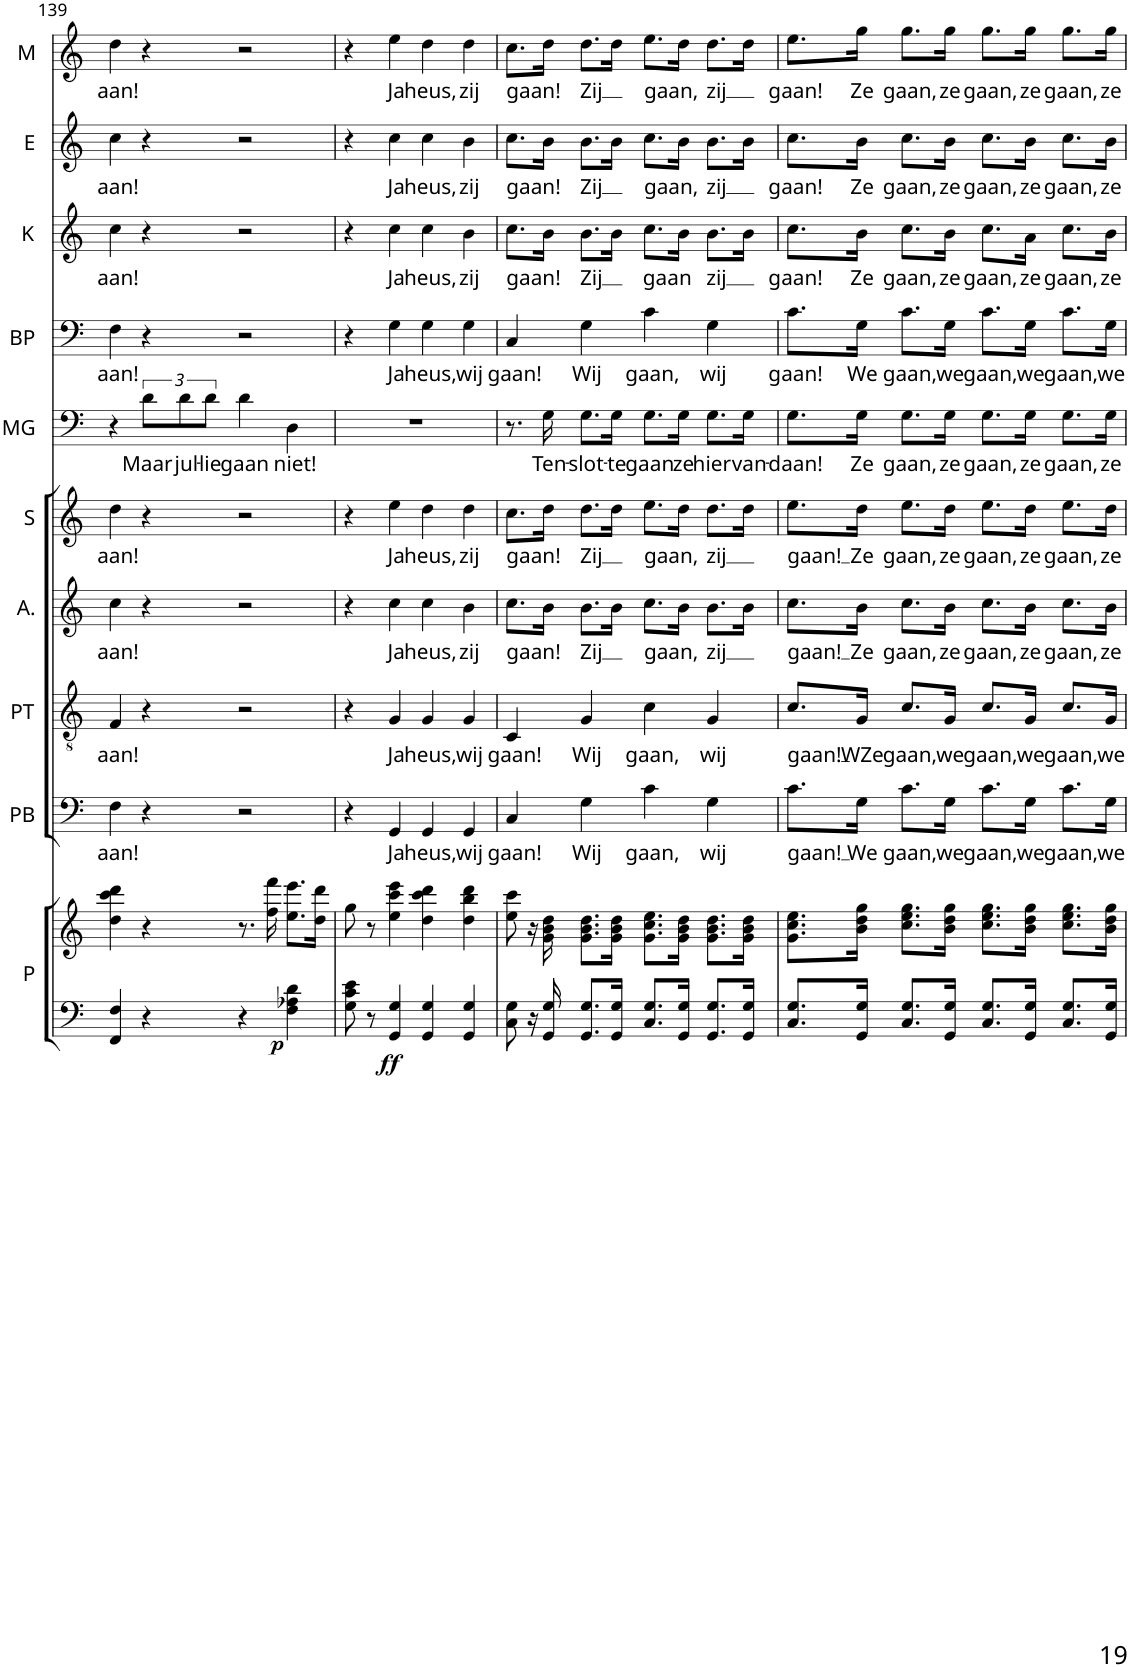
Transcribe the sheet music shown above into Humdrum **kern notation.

**kern	**kern	**dynam	**kern	**text	**kern	**text	**kern	**text	**kern	**text	**kern	**text	**kern	**text	**kern	**text	**kern	**text	**kern	**text
*part10	*part10	*part10	*part9	*part9	*part8	*part8	*part7	*part7	*part6	*part6	*part5	*part5	*part4	*part4	*part3	*part3	*part2	*part2	*part1	*part1
*staff11	*staff10	*staff10/11	*staff9	*staff9	*staff8	*staff8	*staff7	*staff7	*staff6	*staff6	*staff5	*staff5	*staff4	*staff4	*staff3	*staff3	*staff2	*staff2	*staff1	*staff1
*I"Piano	*	*	*I"Politie Bas	*	*I"Politie Tenor	*	*I"Alt	*	*I"Sopraan	*	*I"Major General	*	*I"Politie Brigadier	*	*I"Kate	*	*I"Edith	*	*I"Mabel	*
*I'P	*	*	*I'PB	*	*I'PT	*	*I'A.	*	*I'S	*	*I'MG	*	*	*	*I'K	*	*I'E	*	*I'M	*
!!LO:PB:g=z
*clefF4	*clefG2	*	*clefF4	*	*clefGv2	*	*clefG2	*	*clefG2	*	*clefF4	*	*clefF4	*	*clefG2	*	*clefG2	*	*clefG2	*
*	*	*	*	*	*Trd8c14	*	*	*	*	*	*Trd7c12	*	*Trd4c7	*	*	*	*	*	*	*
*k[]	*k[]	*	*k[]	*	*k[]	*	*k[]	*	*k[]	*	*k[]	*	*k[]	*	*k[]	*	*k[]	*	*k[]	*
*M4/4	*M4/4	*	*M4/4	*	*M4/4	*	*M4/4	*	*M4/4	*	*M4/4	*	*M4/4	*	*M4/4	*	*M4/4	*	*M4/4	*
*met(c)	*met(c)	*	*met(c)	*	*met(c)	*	*met(c)	*	*met(c)	*	*met(c)	*	*met(c)	*	*met(c)	*	*met(c)	*	*met(c)	*
=139	=139	=139	=139	=139	=139	=139	=139	=139	=139	=139	=139	=139	=139	=139	=139	=139	=139	=139	=139	=139
!	!	!	!	!LO:LY:b	!	!LO:LY:b	!	!LO:LY:b	!	!LO:LY:b	!	!	!	!LO:LY:b	!	!LO:LY:b	!	!LO:LY:b	!	!LO:LY:b
4FF/ 4F/	4dd\ 4ccc\ 4ddd\	.	4F\	aan!	4F/	aan!	4cc\	aan!	4dd\	aan!	4r	.	4F\	aan!	4cc\	aan!	4cc\	aan!	4dd\	aan!
!	!	!	!	!	!	!	!	!	!	!	!	!LO:LY:b	!	!	!	!	!	!	!	!
4r	4r	.	4r	.	4r	.	4r	.	4r	.	12d\L	Maar	4r	.	4r	.	4r	.	4r	.
!	!	!	!	!	!	!	!	!	!	!	!	!LO:LY:b	!	!	!	!	!	!	!	!
.	.	.	.	.	.	.	.	.	.	.	12d\	jul-	.	.	.	.	.	.	.	.
!	!	!	!	!	!	!	!	!	!	!	!	!LO:LY:b	!	!	!	!	!	!	!	!
.	.	.	.	.	.	.	.	.	.	.	12d\J	-lie	.	.	.	.	.	.	.	.
!	!	!LO:DY:b=2	!	!	!	!	!	!	!	!	!	!LO:LY:b	!	!	!	!	!	!	!	!
4r	8.r	p	2r	.	2r	.	2r	.	2r	.	4d\	gaan	2r	.	2r	.	2r	.	2r	.
.	16ff\ 16fff\	.	.	.	.	.	.	.	.	.	.	.	.	.	.	.	.	.	.	.
!	!	!	!	!	!	!	!	!	!	!	!	!LO:LY:b	!	!	!	!	!	!	!	!
4F\ 4A-X\ 4d\	8.ee\ 8.eee\L	.	.	.	.	.	.	.	.	.	4D\	niet!	.	.	.	.	.	.	.	.
.	16dd\ 16ddd\Jk	.	.	.	.	.	.	.	.	.	.	.	.	.	.	.	.	.	.	.
=140	=140	=140	=140	=140	=140	=140	=140	=140	=140	=140	=140	=140	=140	=140	=140	=140	=140	=140	=140	=140
8G\ 8c\ 8e\	8gg\	.	4r	.	4r	.	4r	.	4r	.	1r	.	4r	.	4r	.	4r	.	4r	.
8r	8r	.	.	.	.	.	.	.	.	.	.	.	.	.	.	.	.	.	.	.
!	!	!LO:DY:b=2	!	!LO:LY:b	!	!LO:LY:b	!	!LO:LY:b	!	!LO:LY:b	!	!	!	!LO:LY:b	!	!LO:LY:b	!	!LO:LY:b	!	!LO:LY:b
4GG/ 4G/	4ee\ 4ccc\ 4eee\	ff	4GG/	Ja	4G/	Ja	4cc\	Ja	4ee\	Ja	.	.	4G\	Ja	4cc\	Ja	4cc\	Ja	4ee\	Ja
!	!	!	!	!LO:LY:b	!	!LO:LY:b	!	!LO:LY:b	!	!LO:LY:b	!	!	!	!LO:LY:b	!	!LO:LY:b	!	!LO:LY:b	!	!LO:LY:b
4GG/ 4G/	4dd\ 4ccc\ 4ddd\	.	4GG/	heus,	4G/	heus,	4cc\	heus,	4dd\	heus,	.	.	4G\	heus,	4cc\	heus,	4cc\	heus,	4dd\	heus,
!	!	!	!	!LO:LY:b	!	!LO:LY:b	!	!LO:LY:b	!	!LO:LY:b	!	!	!	!LO:LY:b	!	!LO:LY:b	!	!LO:LY:b	!	!LO:LY:b
4GG/ 4G/	4dd\ 4bb\ 4ddd\	.	4GG/	wij	4G/	wij	4b\	zij	4dd\	zij	.	.	4G\	wij	4b\	zij	4b\	zij	4dd\	zij
=141	=141	=141	=141	=141	=141	=141	=141	=141	=141	=141	=141	=141	=141	=141	=141	=141	=141	=141	=141	=141
!	!	!	!	!LO:LY:b	!	!LO:LY:b	!	!LO:LY:b	!	!LO:LY:b	!	!	!	!LO:LY:b	!	!LO:LY:b	!	!LO:LY:b	!	!LO:LY:b
8C\ 8G\	8ee\ 8ccc\	.	4C/	gaan!	4C/	gaan!	8.cc\L	gaan!	8.cc\L	gaan!	8.r	.	4C/	gaan!	8.cc\L	gaan!	8.cc\L	gaan!	8.cc\L	gaan!
16r	16r	.	.	.	.	.	.	.	.	.	.	.	.	.	.	.	.	.	.	.
!	!	!	!	!	!	!	!	!	!	!	!	!LO:LY:b	!	!	!	!	!	!	!	!
16GG/ 16G/	16g\ 16b\ 16dd\	.	.	.	.	.	16b\Jk	.	16dd\Jk	.	16G\	Ten-	.	.	16b\Jk	.	16b\Jk	.	16dd\Jk	.
!	!	!	!	!LO:LY:b	!	!LO:LY:b	!	!LO:LY:b	!	!LO:LY:b	!	!LO:LY:b	!	!LO:LY:b	!	!LO:LY:b	!	!LO:LY:b	!	!LO:LY:b
8.GG/ 8.G/L	8.g\ 8.b\ 8.dd\L	.	4G\	Wij	4G/	Wij	8.b\L	Zij	8.dd\L	Zij	8.G\L	-slot-	4G\	Wij	8.b\L	Zij	8.b\L	Zij	8.dd\L	Zij
!	!	!	!	!	!	!	!	!	!	!	!	!LO:LY:b	!	!	!	!	!	!	!	!
16GG/ 16G/Jk	16g\ 16b\ 16dd\Jk	.	.	.	.	.	16b\Jk	.	16dd\Jk	.	16G\Jk	-te	.	.	16b\Jk	.	16b\Jk	.	16dd\Jk	.
!	!	!	!	!LO:LY:b	!	!LO:LY:b	!	!LO:LY:b	!	!LO:LY:b	!	!LO:LY:b	!	!LO:LY:b	!	!LO:LY:b	!	!LO:LY:b	!	!LO:LY:b
8.C/ 8.G/L	8.g\ 8.cc\ 8.ee\L	.	4c\	gaan,	4c\	gaan,	8.cc\L	gaan,	8.ee\L	gaan,	8.G\L	gaan	4c\	gaan,	8.cc\L	gaan	8.cc\L	gaan,	8.ee\L	gaan,
!	!	!	!	!	!	!	!	!	!	!	!	!LO:LY:b	!	!	!	!	!	!	!	!
16GG/ 16G/Jk	16g\ 16b\ 16dd\Jk	.	.	.	.	.	16b\Jk	.	16dd\Jk	.	16G\Jk	ze	.	.	16b\Jk	.	16b\Jk	.	16dd\Jk	.
!	!	!	!	!LO:LY:b	!	!LO:LY:b	!	!LO:LY:b	!	!LO:LY:b	!	!LO:LY:b	!	!LO:LY:b	!	!LO:LY:b	!	!LO:LY:b	!	!LO:LY:b
8.GG/ 8.G/L	8.g\ 8.b\ 8.dd\L	.	4G\	wij	4G/	wij	8.b\L	zij	8.dd\L	zij	8.G\L	hier	4G\	wij	8.b\L	zij	8.b\L	zij	8.dd\L	zij
!	!	!	!	!	!	!	!	!	!	!	!	!LO:LY:b	!	!	!	!	!	!	!	!
16GG/ 16G/Jk	16g\ 16b\ 16dd\Jk	.	.	.	.	.	16b\Jk	.	16dd\Jk	.	16G\Jk	van-	.	.	16b\Jk	.	16b\Jk	.	16dd\Jk	.
=142	=142	=142	=142	=142	=142	=142	=142	=142	=142	=142	=142	=142	=142	=142	=142	=142	=142	=142	=142	=142
!	!	!	!	!LO:LY:b	!	!LO:LY:b	!	!LO:LY:b	!	!LO:LY:b	!	!LO:LY:b	!	!LO:LY:b	!	!LO:LY:b	!	!LO:LY:b	!	!LO:LY:b
8.C/ 8.G/L	8.g\ 8.cc\ 8.ee\L	.	8.c\L	gaan!	8.c/L	gaan!	8.cc\L	gaan!	8.ee\L	gaan!	8.G\L	-daan!	8.c\L	gaan!	8.cc\L	gaan!	8.cc\L	gaan!	8.ee\L	gaan!
!	!	!	!	!LO:LY:b	!	!LO:LY:b	!	!LO:LY:b	!	!LO:LY:b	!	!LO:LY:b	!	!LO:LY:b	!	!LO:LY:b	!	!LO:LY:b	!	!LO:LY:b
16GG/ 16G/Jk	16b\ 16dd\ 16gg\Jk	.	16G\Jk	We	16G/Jk	WZe	16b\Jk	Ze	16dd\Jk	Ze	16G\Jk	Ze	16G\Jk	We	16b\Jk	Ze	16b\Jk	Ze	16gg\Jk	Ze
!	!	!	!	!LO:LY:b	!	!LO:LY:b	!	!LO:LY:b	!	!LO:LY:b	!	!LO:LY:b	!	!LO:LY:b	!	!LO:LY:b	!	!LO:LY:b	!	!LO:LY:b
8.C/ 8.G/L	8.cc\ 8.ee\ 8.gg\L	.	8.c\L	gaan,	8.c/L	gaan,	8.cc\L	gaan,	8.ee\L	gaan,	8.G\L	gaan,	8.c\L	gaan,	8.cc\L	gaan,	8.cc\L	gaan,	8.gg\L	gaan,
!	!	!	!	!LO:LY:b	!	!LO:LY:b	!	!LO:LY:b	!	!LO:LY:b	!	!LO:LY:b	!	!LO:LY:b	!	!LO:LY:b	!	!LO:LY:b	!	!LO:LY:b
16GG/ 16G/Jk	16b\ 16dd\ 16gg\Jk	.	16G\Jk	we	16G/Jk	we	16b\Jk	ze	16dd\Jk	ze	16G\Jk	ze	16G\Jk	we	16b\Jk	ze	16b\Jk	ze	16gg\Jk	ze
!	!	!	!	!LO:LY:b	!	!LO:LY:b	!	!LO:LY:b	!	!LO:LY:b	!	!LO:LY:b	!	!LO:LY:b	!	!LO:LY:b	!	!LO:LY:b	!	!LO:LY:b
8.C/ 8.G/L	8.cc\ 8.ee\ 8.gg\L	.	8.c\L	gaan,	8.c/L	gaan,	8.cc\L	gaan,	8.ee\L	gaan,	8.G\L	gaan,	8.c\L	gaan,	8.cc\L	gaan,	8.cc\L	gaan,	8.gg\L	gaan,
!	!	!	!	!LO:LY:b	!	!LO:LY:b	!	!LO:LY:b	!	!LO:LY:b	!	!LO:LY:b	!	!LO:LY:b	!	!LO:LY:b	!	!LO:LY:b	!	!LO:LY:b
16GG/ 16G/Jk	16b\ 16dd\ 16gg\Jk	.	16G\Jk	we	16G/Jk	we	16b\Jk	ze	16dd\Jk	ze	16G\Jk	ze	16G\Jk	we	16a\Jk	ze	16b\Jk	ze	16gg\Jk	ze
!	!	!	!	!LO:LY:b	!	!LO:LY:b	!	!LO:LY:b	!	!LO:LY:b	!	!LO:LY:b	!	!LO:LY:b	!	!LO:LY:b	!	!LO:LY:b	!	!LO:LY:b
8.C/ 8.G/L	8.cc\ 8.ee\ 8.gg\L	.	8.c\L	gaan,	8.c/L	gaan,	8.cc\L	gaan,	8.ee\L	gaan,	8.G\L	gaan,	8.c\L	gaan,	8.cc\L	gaan,	8.cc\L	gaan,	8.gg\L	gaan,
!	!	!	!	!LO:LY:b	!	!LO:LY:b	!	!LO:LY:b	!	!LO:LY:b	!	!LO:LY:b	!	!LO:LY:b	!	!LO:LY:b	!	!LO:LY:b	!	!LO:LY:b
16GG/ 16G/Jk	16b\ 16dd\ 16gg\Jk	.	16G\Jk	we	16G/Jk	we	16b\Jk	ze	16dd\Jk	ze	16G\Jk	ze	16G\Jk	we	16b\Jk	ze	16b\Jk	ze	16gg\Jk	ze
=	=	=	=	=	=	=	=	=	=	=	=	=	=	=	=	=	=	=	=	=
*-	*-	*-	*-	*-	*-	*-	*-	*-	*-	*-	*-	*-	*-	*-	*-	*-	*-	*-	*-	*-
